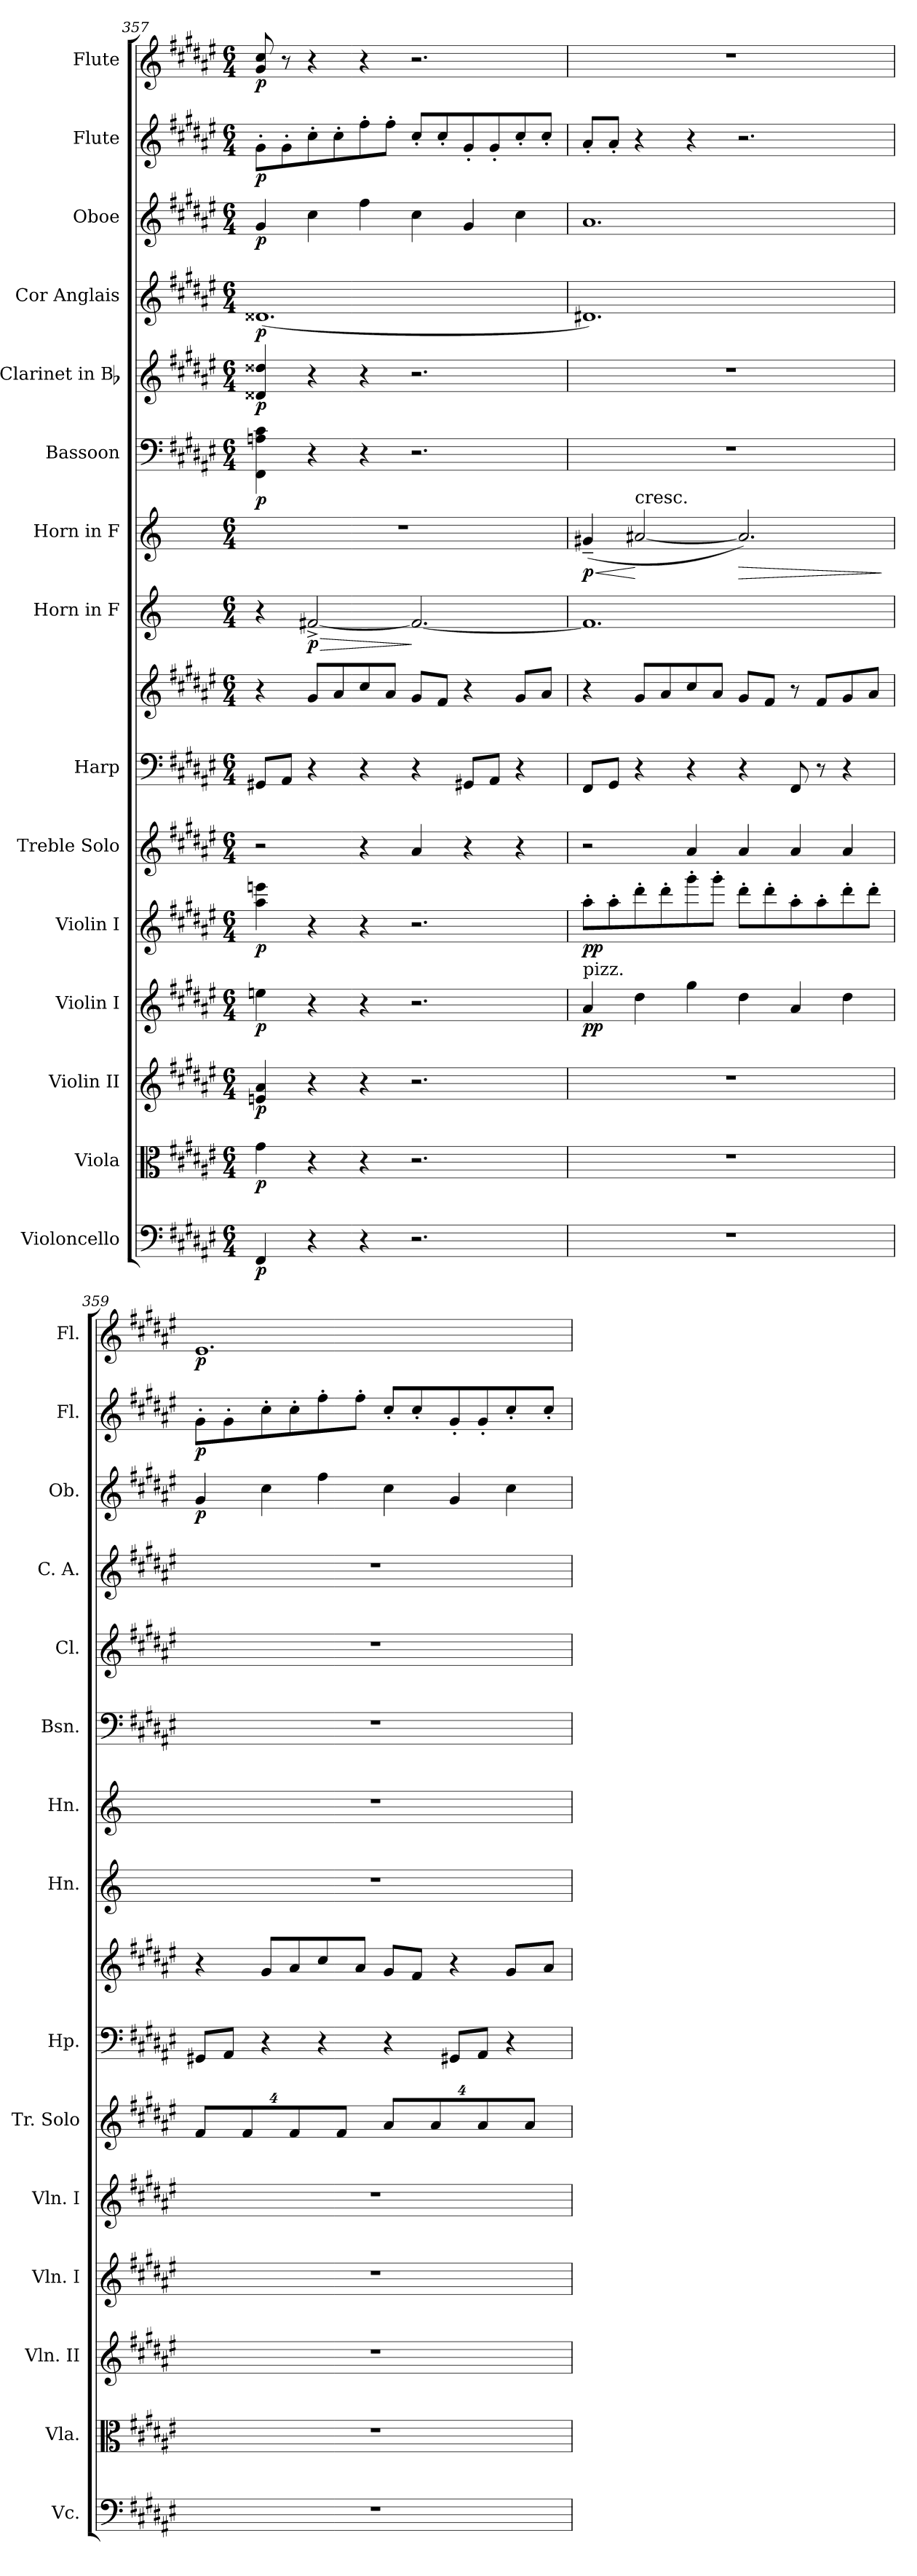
**kern	**dynam	**kern	**dynam	**kern	**dynam	**kern	**dynam	**kern	**dynam	**kern	**kern	**kern	**kern	**dynam	**kern	**dynam	**kern	**dynam	**kern	**dynam	**kern	**dynam	**kern	**dynam	**kern	**dynam	**kern	**dynam
*part15	*part15	*part14	*part14	*part13	*part13	*part12	*part12	*part11	*part11	*part10	*part9	*part9	*part8	*part8	*part7	*part7	*part6	*part6	*part5	*part5	*part4	*part4	*part3	*part3	*part2	*part2	*part1	*part1
*staff16	*staff16	*staff15	*staff15	*staff14	*staff14	*staff13	*staff13	*staff12	*staff12	*staff11	*staff10	*staff9	*staff8	*staff8	*staff7	*staff7	*staff6	*staff6	*staff5	*staff5	*staff4	*staff4	*staff3	*staff3	*staff2	*staff2	*staff1	*staff1
*I"Violoncello	*	*I"Viola	*	*I"Violin II	*	*I"Violin I	*	*I"Violin I	*	*I"Treble Solo	*I"Harp	*	*I"Horn in F	*	*I"Horn in F	*	*I"Bassoon	*	*I"Clarinet in Bb	*	*I"Cor Anglais	*	*I"Oboe	*	*I"Flute	*	*I"Flute	*
*I'Vc.	*	*I'Vla.	*	*I'Vln. II	*	*I'Vln. I	*	*I'Vln. I	*	*I'Tr. Solo	*I'Hp.	*	*I'Hn.	*	*I'Hn.	*	*I'Bsn.	*	*I'Cl.	*	*I'C. A.	*	*I'Ob.	*	*I'Fl.	*	*I'Fl.	*
*clefF4	*	*clefC3	*	*clefG2	*	*clefG2	*	*clefG2	*	*clefG2	*clefF4	*clefG2	*clefG2	*	*clefG2	*	*clefF4	*	*clefG2	*	*clefG2	*	*clefG2	*	*clefG2	*	*clefG2	*
*k[f#c#g#d#a#e#]	*	*k[f#c#g#d#a#e#]	*	*k[f#c#g#d#a#e#]	*	*k[f#c#g#d#a#e#]	*	*k[f#c#g#d#a#e#]	*	*k[f#c#g#d#a#e#]	*k[f#c#g#d#a#e#]	*k[f#c#g#d#a#e#]	*	*	*	*	*k[f#c#g#d#a#e#]	*	*k[f#c#g#d#a#e#]	*	*k[f#c#g#d#a#e#]	*	*k[f#c#g#d#a#e#]	*	*k[f#c#g#d#a#e#]	*	*k[f#c#g#d#a#e#]	*
*F#:	*	*F#:	*	*F#:	*	*F#:	*	*F#:	*	*F#:	*F#:	*F#:	*	*	*	*	*F#:	*	*F#:	*	*F#:	*	*F#:	*	*F#:	*	*F#:	*
*M6/4	*	*M6/4	*	*M6/4	*	*M6/4	*	*M6/4	*	*M6/4	*M6/4	*M6/4	*M6/4	*	*M6/4	*	*M6/4	*	*M6/4	*	*M6/4	*	*M6/4	*	*M6/4	*	*M6/4	*
*MM121	*	*MM121	*	*MM121	*	*MM121	*	*MM121	*	*MM121	*MM121	*MM121	*MM121	*	*MM121	*	*MM121	*	*MM121	*	*MM121	*	*MM121	*	*MM121	*	*MM121	*
=357	=357	=357	=357	=357	=357	=357	=357	=357	=357	=357	=357	=357	=357	=357	=357	=357	=357	=357	=357	=357	=357	=357	=357	=357	=357	=357	=357	=357
4FF#	p	4g#	p	4en 4a#	p	4een	p	4aa# 4eeen	p	2r	8GG#XL	4r	4r	.	1.r	.	4FF# 4An 4c#	p	4d##X 4dd##X	p	(1.d##X	p	4g#	p	8g#'L	p	8g# 8cc#	p
.	.	.	.	.	.	.	.	.	.	.	8AA#J	.	.	.	.	.	.	.	.	.	.	.	.	.	8g#'	.	8r	.
!	!	!	!	!	!	!	!	!	!	!	!	!	!	!LO:HP:b	!	!	!	!	!	!	!	!	!	!	!	!	!	!
4r	.	4r	.	4r	.	4r	.	4r	.	.	4r	8g#L	[2f#X^	> p	.	.	4r	.	4r	.	.	.	4cc#	.	8cc#'	.	4r	.
.	.	.	.	.	.	.	.	.	.	.	.	8a#	.	.	.	.	.	.	.	.	.	.	.	.	8cc#'	.	.	.
4r	.	4r	.	4r	.	4r	.	4r	.	4r	4r	8cc#	.	.	.	.	4r	.	4r	.	.	.	4ff#	.	8ff#'	.	4r	.
.	.	.	.	.	.	.	.	.	.	.	.	8a#J	.	.	.	.	.	.	.	.	.	.	.	.	8ff#'J	.	.	.
2.r	.	2.r	.	2.r	.	2.r	.	2.r	.	4a#	4r	8g#L	2.f#_	]	.	.	2.r	.	2.r	.	.	.	4cc#	.	8cc#'L	.	2.r	.
.	.	.	.	.	.	.	.	.	.	.	.	8f#J	.	.	.	.	.	.	.	.	.	.	.	.	8cc#'	.	.	.
.	.	.	.	.	.	.	.	.	.	4r	8GG#XL	4r	.	.	.	.	.	.	.	.	.	.	4g#	.	8g#'	.	.	.
.	.	.	.	.	.	.	.	.	.	.	8AA#J	.	.	.	.	.	.	.	.	.	.	.	.	.	8g#'	.	.	.
.	.	.	.	.	.	.	.	.	.	4r	4r	8g#L	.	.	.	.	.	.	.	.	.	.	4cc#	.	8cc#'	.	.	.
.	.	.	.	.	.	.	.	.	.	.	.	8a#J	.	.	.	.	.	.	.	.	.	.	.	.	8cc#'J	.	.	.
=358	=358	=358	=358	=358	=358	=358	=358	=358	=358	=358	=358	=358	=358	=358	=358	=358	=358	=358	=358	=358	=358	=358	=358	=358	=358	=358	=358	=358
!	!	!	!	!	!	!LO:TX:a:t=pizz.	!	!	!	!	!	!	!	!	!	!	!	!	!	!	!	!	!	!	!	!	!	!
!	!	!	!	!	!	!	!	!	!	!	!	!	!	!	!	!LO:HP:b	!	!	!	!	!	!	!	!	!	!	!	!
1.r	.	1.r	.	1.r	.	4a#	pp	8aa#'L	pp	2r	8FF#L	4r	1.f#]	.	(4g#X~	< p	1.r	.	1.r	.	1.d#X)	.	1.a#	.	8a#'L	.	1.r	.
.	.	.	.	.	.	.	.	8aa#'	.	.	8GG#J	.	.	.	.	.	.	.	.	.	.	.	.	.	8a#'J	.	.	.
!	!	!	!	!	!	!	!	!	!	!	!	!	!	!	!LO:TX:t=cresc.	!	!	!	!	!	!	!	!	!	!	!	!	!
.	.	.	.	.	.	4dd#	.	8ddd#'	.	.	4r	8g#L	.	.	[2a#X	[	.	.	.	.	.	.	.	.	4r	.	.	.
.	.	.	.	.	.	.	.	8ddd#'	.	.	.	8a#	.	.	.	.	.	.	.	.	.	.	.	.	.	.	.	.
.	.	.	.	.	.	4gg#	.	8ggg#'	.	4a#	4r	8cc#	.	.	.	.	.	.	.	.	.	.	.	.	4r	.	.	.
.	.	.	.	.	.	.	.	8ggg#'J	.	.	.	8a#J	.	.	.	.	.	.	.	.	.	.	.	.	.	.	.	.
!	!	!	!	!	!	!	!	!	!	!	!	!	!	!	!	!LO:HP:b	!	!	!	!	!	!	!	!	!	!	!	!
.	.	.	.	.	.	4dd#	.	8ddd#'L	.	4a#	4r	8g#L	.	.	2.a#])	>	.	.	.	.	.	.	.	.	2.r	.	.	.
.	.	.	.	.	.	.	.	8ddd#'	.	.	.	8f#J	.	.	.	.	.	.	.	.	.	.	.	.	.	.	.	.
.	.	.	.	.	.	4a#	.	8aa#'	.	4a#	8FF#	8r	.	.	.	.	.	.	.	.	.	.	.	.	.	.	.	.
.	.	.	.	.	.	.	.	8aa#'	.	.	8r	8f#L	.	.	.	.	.	.	.	.	.	.	.	.	.	.	.	.
.	.	.	.	.	.	4dd#	.	8ddd#'	.	4a#	4r	8g#	.	.	.	.	.	.	.	.	.	.	.	.	.	.	.	.
.	.	.	.	.	.	.	.	8ddd#'J	.	.	.	8a#J	.	.	.	.	.	.	.	.	.	.	.	.	.	.	.	.
.	.	.	.	.	.	.	.	.	.	.	.	.	.	.	.	]	.	.	.	.	.	.	.	.	.	.	.	.
=359	=359	=359	=359	=359	=359	=359	=359	=359	=359	=359	=359	=359	=359	=359	=359	=359	=359	=359	=359	=359	=359	=359	=359	=359	=359	=359	=359	=359
1.r	.	1.r	.	1.r	.	1.r	.	1.r	.	16%3f#L	8GG#XL	4r	1.r	.	1.r	.	1.r	.	1.r	.	1.r	.	4g#	p	8g#'L	p	1.e#	p
.	.	.	.	.	.	.	.	.	.	.	8AA#J	.	.	.	.	.	.	.	.	.	.	.	.	.	8g#'	.	.	.
.	.	.	.	.	.	.	.	.	.	16%3f#	.	.	.	.	.	.	.	.	.	.	.	.	.	.	.	.	.	.
.	.	.	.	.	.	.	.	.	.	.	4r	8g#L	.	.	.	.	.	.	.	.	.	.	4cc#	.	8cc#'	.	.	.
.	.	.	.	.	.	.	.	.	.	16%3f#	.	8a#	.	.	.	.	.	.	.	.	.	.	.	.	8cc#'	.	.	.
.	.	.	.	.	.	.	.	.	.	.	4r	8cc#	.	.	.	.	.	.	.	.	.	.	4ff#	.	8ff#'	.	.	.
.	.	.	.	.	.	.	.	.	.	16%3f#J	.	.	.	.	.	.	.	.	.	.	.	.	.	.	.	.	.	.
.	.	.	.	.	.	.	.	.	.	.	.	8a#J	.	.	.	.	.	.	.	.	.	.	.	.	8ff#'J	.	.	.
.	.	.	.	.	.	.	.	.	.	16%3a#L	4r	8g#L	.	.	.	.	.	.	.	.	.	.	4cc#	.	8cc#'L	.	.	.
.	.	.	.	.	.	.	.	.	.	.	.	8f#J	.	.	.	.	.	.	.	.	.	.	.	.	8cc#'	.	.	.
.	.	.	.	.	.	.	.	.	.	16%3a#	.	.	.	.	.	.	.	.	.	.	.	.	.	.	.	.	.	.
.	.	.	.	.	.	.	.	.	.	.	8GG#XL	4r	.	.	.	.	.	.	.	.	.	.	4g#	.	8g#'	.	.	.
.	.	.	.	.	.	.	.	.	.	16%3a#	8AA#J	.	.	.	.	.	.	.	.	.	.	.	.	.	8g#'	.	.	.
.	.	.	.	.	.	.	.	.	.	.	4r	8g#L	.	.	.	.	.	.	.	.	.	.	4cc#	.	8cc#'	.	.	.
.	.	.	.	.	.	.	.	.	.	16%3a#J	.	.	.	.	.	.	.	.	.	.	.	.	.	.	.	.	.	.
.	.	.	.	.	.	.	.	.	.	.	.	8a#J	.	.	.	.	.	.	.	.	.	.	.	.	8cc#'J	.	.	.
=	=	=	=	=	=	=	=	=	=	=	=	=	=	=	=	=	=	=	=	=	=	=	=	=	=	=	=	=
*-	*-	*-	*-	*-	*-	*-	*-	*-	*-	*-	*-	*-	*-	*-	*-	*-	*-	*-	*-	*-	*-	*-	*-	*-	*-	*-	*-	*-
